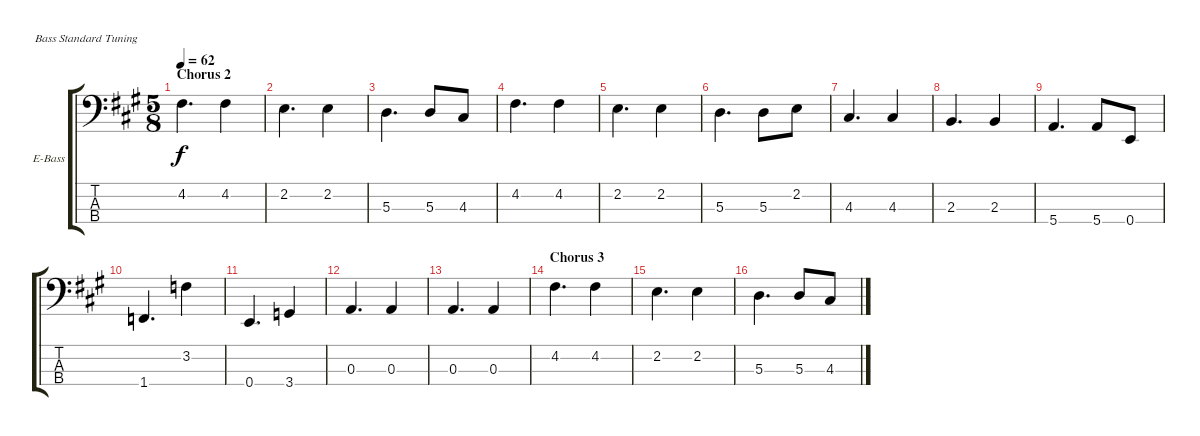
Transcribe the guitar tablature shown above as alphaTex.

\defaultSystemsLayout 4
\bracketExtendMode groupsimilarinstruments
\firstSystemTrackNameOrientation horizontal
\otherSystemsTrackNameOrientation horizontal
\track ("Electric Bass" "E-Bass") {instrument electricbassfinger}
\staff {score tabs}
\tuning (G2 D2 A1 E1)
\ts (5 8)
\section ("" "Chorus 2")
\tempo 62
\clef f4
\ks f#minor
4.2.4{d dy f} 4.2.4 |
2.2.4{d} 2.2.4 |
5.3.4{d} 5.3.8 4.3.8 |
4.2.4{d} 4.2.4 |
2.2.4{d} 2.2.4 |
5.3.4{d} 5.3.8 2.2.8 |
4.3.4{d} 4.3.4 |
2.3.4{d} 2.3.4 |
5.4.4{d} 5.4.8 0.4.8 |
1.4.4{d} 3.2.4 |
0.4.4{d} 3.4.4 |
0.3.4{d} 0.3.4 |
0.3.4{d} 0.3.4 |
\section ("" "Chorus 3")
4.2.4{d} 4.2.4 |
2.2.4{d} 2.2.4 |
5.3.4{d} 5.3.8 4.3.8
